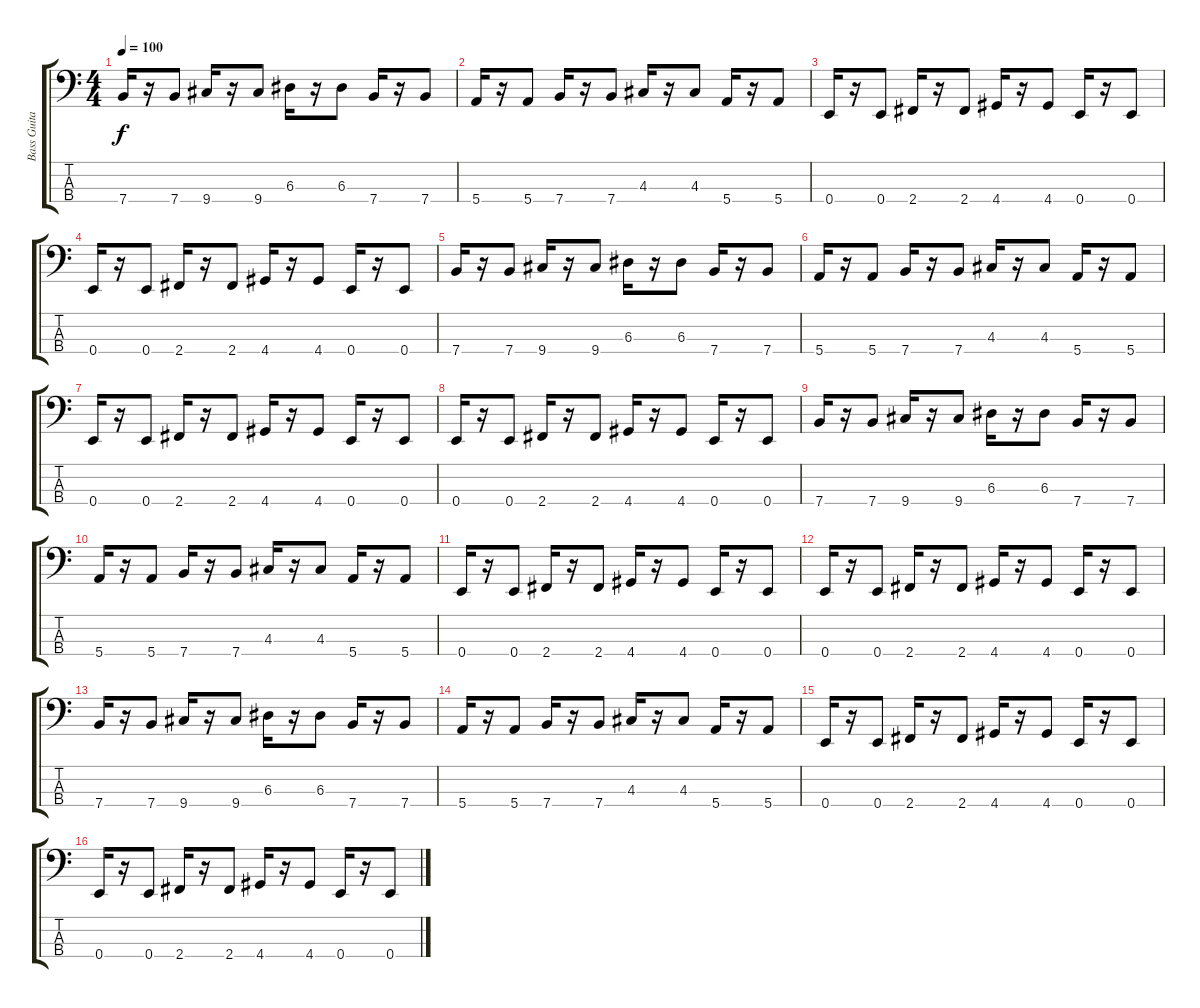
\track ("Bass Guitar" "Bass Guita") {instrument electricbasspick}
\staff {score tabs}
\tuning (G2 D2 A1 E1) {hide}
\ts (4 4)
\tempo 100
\clef f4
\ks c
7.4.16{dy f} r.16 7.4.8 9.4.16 r.16 9.4.8 6.3.16 r.16 6.3.8 7.4.16 r.16 7.4.8 |
5.4.16 r.16 5.4.8 7.4.16 r.16 7.4.8 4.3.16 r.16 4.3.8 5.4.16 r.16 5.4.8 |
0.4.16 r.16 0.4.8 2.4.16 r.16 2.4.8 4.4.16 r.16 4.4.8 0.4.16 r.16 0.4.8 |
0.4.16 r.16 0.4.8 2.4.16 r.16 2.4.8 4.4.16 r.16 4.4.8 0.4.16 r.16 0.4.8 |
7.4.16 r.16 7.4.8 9.4.16 r.16 9.4.8 6.3.16 r.16 6.3.8 7.4.16 r.16 7.4.8 |
5.4.16 r.16 5.4.8 7.4.16 r.16 7.4.8 4.3.16 r.16 4.3.8 5.4.16 r.16 5.4.8 |
0.4.16 r.16 0.4.8 2.4.16 r.16 2.4.8 4.4.16 r.16 4.4.8 0.4.16 r.16 0.4.8 |
0.4.16 r.16 0.4.8 2.4.16 r.16 2.4.8 4.4.16 r.16 4.4.8 0.4.16 r.16 0.4.8 |
7.4.16 r.16 7.4.8 9.4.16 r.16 9.4.8 6.3.16 r.16 6.3.8 7.4.16 r.16 7.4.8 |
5.4.16 r.16 5.4.8 7.4.16 r.16 7.4.8 4.3.16 r.16 4.3.8 5.4.16 r.16 5.4.8 |
0.4.16 r.16 0.4.8 2.4.16 r.16 2.4.8 4.4.16 r.16 4.4.8 0.4.16 r.16 0.4.8 |
0.4.16 r.16 0.4.8 2.4.16 r.16 2.4.8 4.4.16 r.16 4.4.8 0.4.16 r.16 0.4.8 |
7.4.16 r.16 7.4.8 9.4.16 r.16 9.4.8 6.3.16 r.16 6.3.8 7.4.16 r.16 7.4.8 |
5.4.16 r.16 5.4.8 7.4.16 r.16 7.4.8 4.3.16 r.16 4.3.8 5.4.16 r.16 5.4.8 |
0.4.16 r.16 0.4.8 2.4.16 r.16 2.4.8 4.4.16 r.16 4.4.8 0.4.16 r.16 0.4.8 |
0.4.16 r.16 0.4.8 2.4.16 r.16 2.4.8 4.4.16 r.16 4.4.8 0.4.16 r.16 0.4.8
